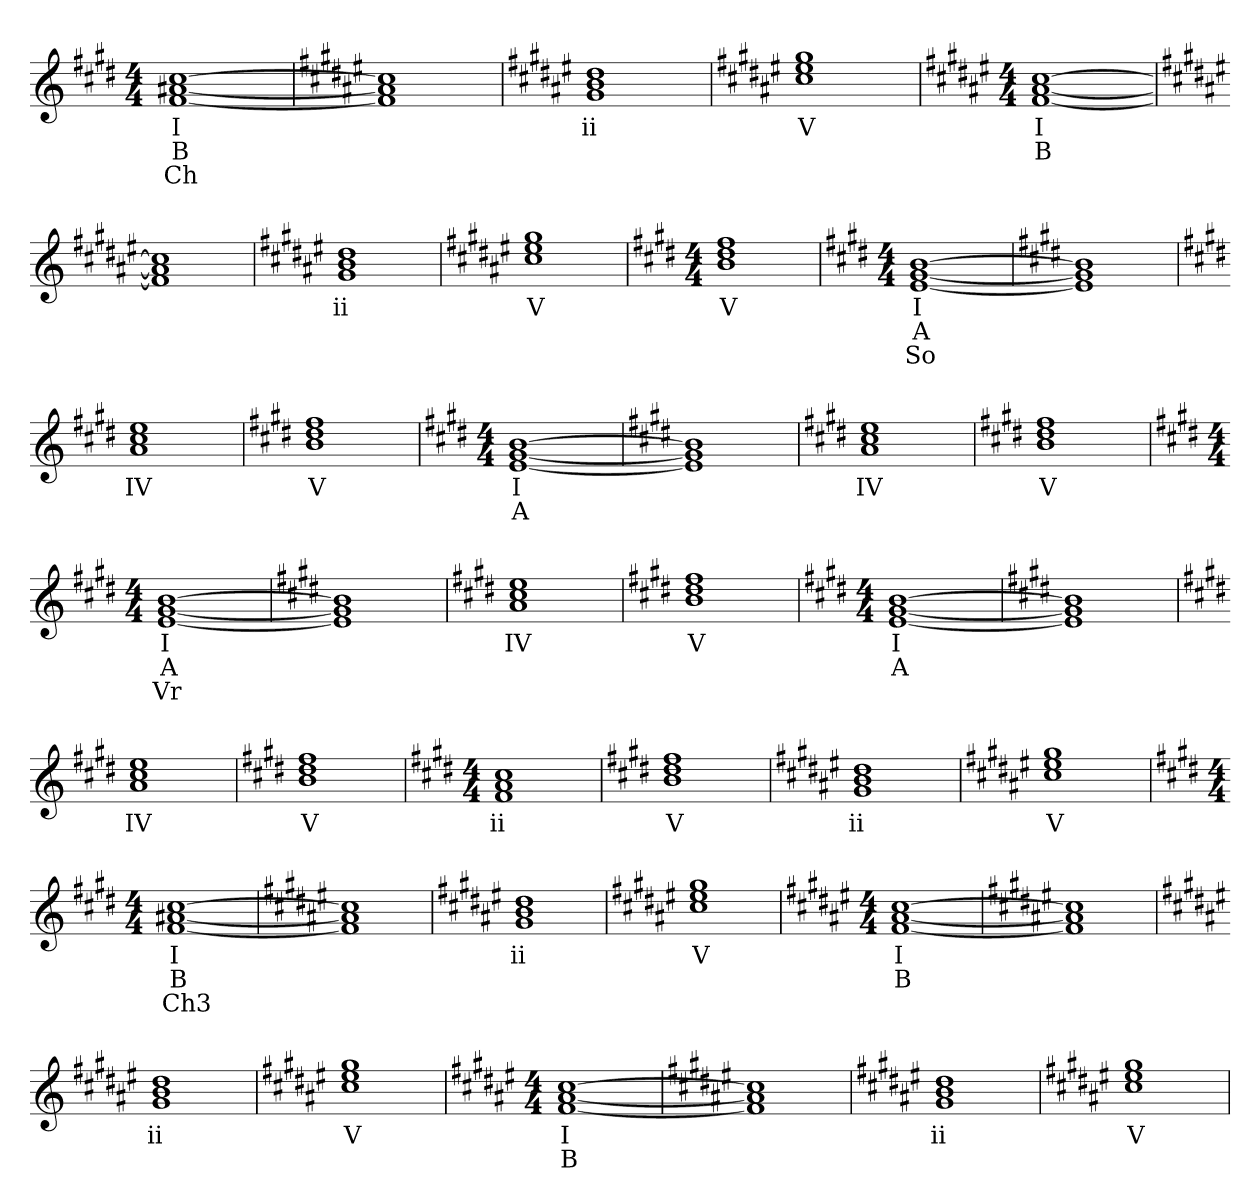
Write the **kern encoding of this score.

**kern	**text	**text	**text
*part1	*part1	*part1	*part1
*staff1	*staff1	*staff1	*staff1
*k[f#c#g#d#]	*	*	*
*E:	*	*	*
*M4/4	*	*	*
=	=	=	=
[1f# [1a#X [1cc#	I	B	Ch
=	=	=	=
*k[f#c#g#d#a#e#]	*	*	*
*F#:	*	*	*
1f#] 1a#] 1cc#]	.	.	.
=	=	=	=
*k[f#c#g#d#a#e#]	*	*	*
*F#:	*	*	*
1g# 1b 1dd#	ii	.	.
=	=	=	=
*k[f#c#g#d#a#e#]	*	*	*
*F#:	*	*	*
1cc# 1ee# 1gg#	V	.	.
=	=	=	=
*k[f#c#g#d#a#e#]	*	*	*
*F#:	*	*	*
*M4/4	*	*	*
[1f# [1a# [1cc#	I	B	.
=	=	=	=
*k[f#c#g#d#a#e#]	*	*	*
*F#:	*	*	*
1f#] 1a#] 1cc#]	.	.	.
=	=	=	=
*k[f#c#g#d#a#e#]	*	*	*
*F#:	*	*	*
1g# 1b 1dd#	ii	.	.
=	=	=	=
*k[f#c#g#d#a#e#]	*	*	*
*F#:	*	*	*
1cc# 1ee# 1gg#	V	.	.
=	=	=	=
*k[f#c#g#d#]	*	*	*
*E:	*	*	*
*M4/4	*	*	*
1b 1dd# 1ff#	V	.	.
=	=	=	=
*k[f#c#g#d#]	*	*	*
*E:	*	*	*
*M4/4	*	*	*
[1e [1g# [1b	I	A	So
=	=	=	=
*k[f#c#g#d#]	*	*	*
*E:	*	*	*
1e] 1g#] 1b]	.	.	.
=	=	=	=
*k[f#c#g#d#]	*	*	*
*E:	*	*	*
1a 1cc# 1ee	IV	.	.
=	=	=	=
*k[f#c#g#d#]	*	*	*
*E:	*	*	*
1b 1dd# 1ff#	V	.	.
=	=	=	=
*k[f#c#g#d#]	*	*	*
*E:	*	*	*
*M4/4	*	*	*
[1e [1g# [1b	I	A	.
=	=	=	=
*k[f#c#g#d#]	*	*	*
*E:	*	*	*
1e] 1g#] 1b]	.	.	.
=	=	=	=
*k[f#c#g#d#]	*	*	*
*E:	*	*	*
1a 1cc# 1ee	IV	.	.
=	=	=	=
*k[f#c#g#d#]	*	*	*
*E:	*	*	*
1b 1dd# 1ff#	V	.	.
=	=	=	=
*k[f#c#g#d#]	*	*	*
*E:	*	*	*
*M4/4	*	*	*
[1e [1g# [1b	I	A	Vr
=	=	=	=
*k[f#c#g#d#]	*	*	*
*E:	*	*	*
1e] 1g#] 1b]	.	.	.
=	=	=	=
*k[f#c#g#d#]	*	*	*
*E:	*	*	*
1a 1cc# 1ee	IV	.	.
=	=	=	=
*k[f#c#g#d#]	*	*	*
*E:	*	*	*
1b 1dd# 1ff#	V	.	.
=	=	=	=
*k[f#c#g#d#]	*	*	*
*E:	*	*	*
*M4/4	*	*	*
[1e [1g# [1b	I	A	.
=	=	=	=
*k[f#c#g#d#]	*	*	*
*E:	*	*	*
1e] 1g#] 1b]	.	.	.
=	=	=	=
*k[f#c#g#d#]	*	*	*
*E:	*	*	*
1a 1cc# 1ee	IV	.	.
=	=	=	=
*k[f#c#g#d#]	*	*	*
*E:	*	*	*
1b 1dd# 1ff#	V	.	.
=	=	=	=
*k[f#c#g#d#]	*	*	*
*E:	*	*	*
*M4/4	*	*	*
1f# 1a 1cc#	ii	.	.
=	=	=	=
*k[f#c#g#d#]	*	*	*
*E:	*	*	*
1b 1dd# 1ff#	V	.	.
=	=	=	=
*k[f#c#g#d#a#e#]	*	*	*
*F#:	*	*	*
1g# 1b 1dd#	ii	.	.
=	=	=	=
*k[f#c#g#d#a#e#]	*	*	*
*F#:	*	*	*
1cc# 1ee# 1gg#	V	.	.
=	=	=	=
*k[f#c#g#d#]	*	*	*
*E:	*	*	*
*M4/4	*	*	*
[1f# [1a#X [1cc#	I	B	Ch3
=	=	=	=
*k[f#c#g#d#a#e#]	*	*	*
*F#:	*	*	*
1f#] 1a#] 1cc#]	.	.	.
=	=	=	=
*k[f#c#g#d#a#e#]	*	*	*
*F#:	*	*	*
1g# 1b 1dd#	ii	.	.
=	=	=	=
*k[f#c#g#d#a#e#]	*	*	*
*F#:	*	*	*
1cc# 1ee# 1gg#	V	.	.
=	=	=	=
*k[f#c#g#d#a#e#]	*	*	*
*F#:	*	*	*
*M4/4	*	*	*
[1f# [1a# [1cc#	I	B	.
=	=	=	=
*k[f#c#g#d#a#e#]	*	*	*
*F#:	*	*	*
1f#] 1a#] 1cc#]	.	.	.
=	=	=	=
*k[f#c#g#d#a#e#]	*	*	*
*F#:	*	*	*
1g# 1b 1dd#	ii	.	.
=	=	=	=
*k[f#c#g#d#a#e#]	*	*	*
*F#:	*	*	*
1cc# 1ee# 1gg#	V	.	.
=	=	=	=
*k[f#c#g#d#a#e#]	*	*	*
*F#:	*	*	*
*M4/4	*	*	*
[1f# [1a# [1cc#	I	B	.
=	=	=	=
*k[f#c#g#d#a#e#]	*	*	*
*F#:	*	*	*
1f#] 1a#] 1cc#]	.	.	.
=	=	=	=
*k[f#c#g#d#a#e#]	*	*	*
*F#:	*	*	*
1g# 1b 1dd#	ii	.	.
=	=	=	=
*k[f#c#g#d#a#e#]	*	*	*
*F#:	*	*	*
1cc# 1ee# 1gg#	V	.	.
=	=	=	=
*-	*-	*-	*-
